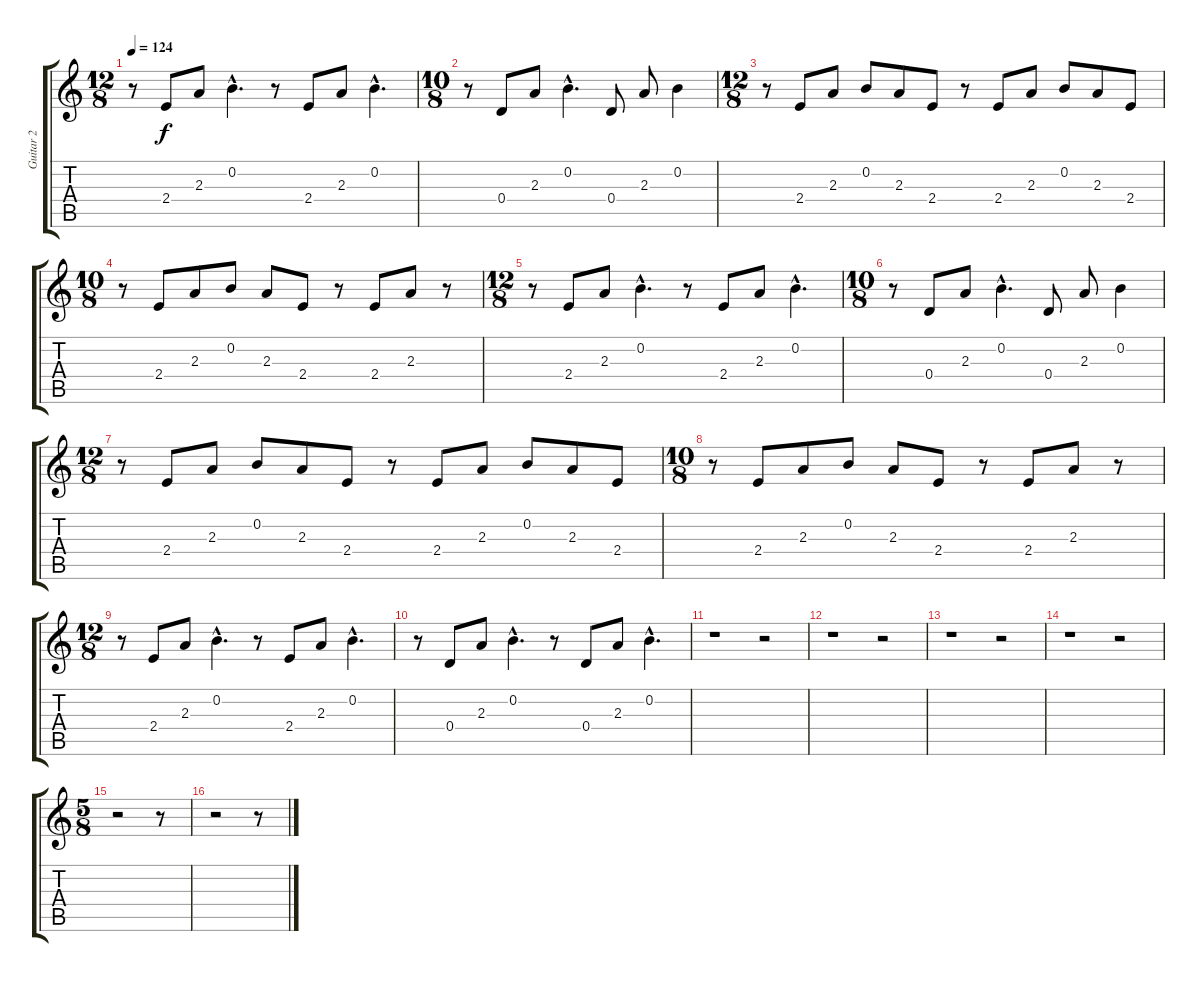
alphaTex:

\track ("Guitar 2" "Guitar 2") {instrument acousticguitarsteel}
\staff {score tabs}
\tuning (E4 B3 G3 D3 A2 E2) {hide}
\ts (12 8)
\tempo 124
\clef g2
\ks c
r.8{dy f} 2.4.8 2.3.8 0.2{hac}.4{d} r.8 2.4.8 2.3.8 0.2{hac}.4{d} |
\ts (10 8)
r.8 0.4.8 2.3.8 0.2{hac}.4{d} 0.4.8 2.3.8 0.2.4 |
\ts (12 8)
r.8 2.4.8 2.3.8 0.2.8 2.3.8 2.4.8 r.8 2.4.8 2.3.8 0.2.8 2.3.8 2.4.8 |
\ts (10 8)
r.8 2.4.8 2.3.8 0.2.8 2.3.8 2.4.8 r.8 2.4.8 2.3.8 r.8 |
\ts (12 8)
r.8 2.4.8 2.3.8 0.2{hac}.4{d} r.8 2.4.8 2.3.8 0.2{hac}.4{d} |
\ts (10 8)
r.8 0.4.8 2.3.8 0.2{hac}.4{d} 0.4.8 2.3.8 0.2.4 |
\ts (12 8)
r.8 2.4.8 2.3.8 0.2.8 2.3.8 2.4.8 r.8 2.4.8 2.3.8 0.2.8 2.3.8 2.4.8 |
\ts (10 8)
r.8 2.4.8 2.3.8 0.2.8 2.3.8 2.4.8 r.8 2.4.8 2.3.8 r.8 |
\ts (12 8)
r.8 2.4.8 2.3.8 0.2{hac}.4{d} r.8 2.4.8 2.3.8 0.2{hac}.4{d} |
r.8 0.4.8 2.3.8 0.2{hac}.4{d} r.8 0.4.8 2.3.8 0.2{hac}.4{d} |
r.1 r.2 |
r.1 r.2 |
r.1 r.2 |
r.1 r.2 |
\ts (5 8)
r.2 r.8 |
r.2 r.8
